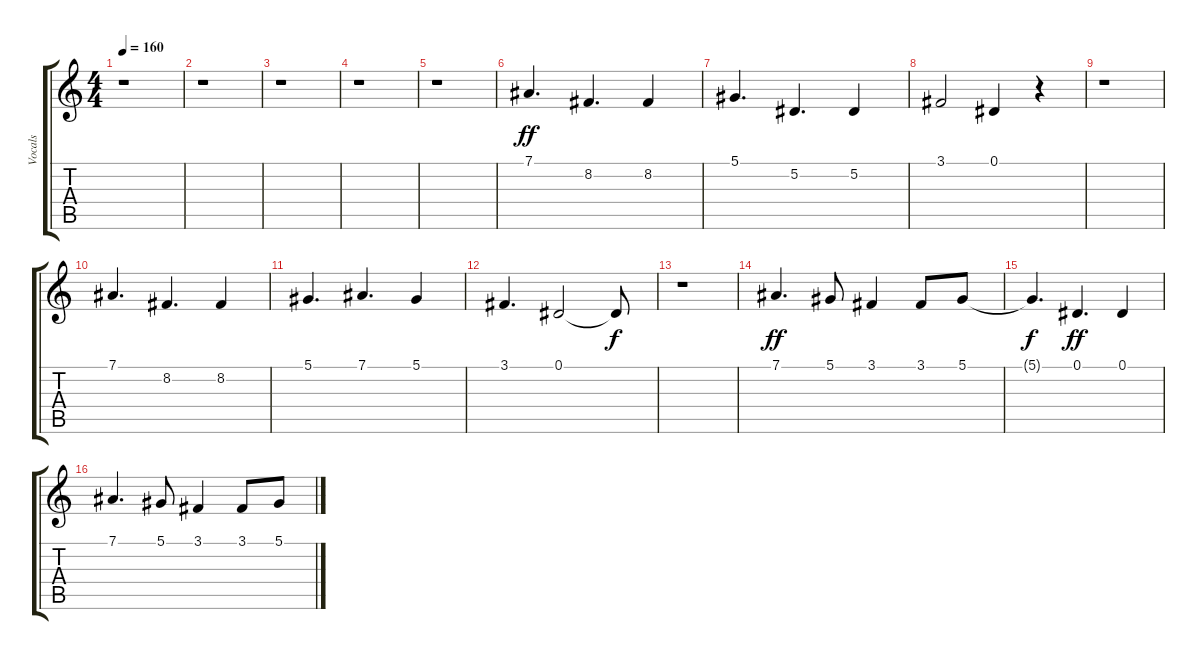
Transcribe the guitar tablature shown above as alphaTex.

\track ("Vocals" "Vocals") {instrument baritonesax}
\staff {score tabs}
\tuning (Eb4 Bb3 Gb3 Db3 Ab2 Eb2) {hide}
\ts (4 4)
\tempo 160
\clef g2
\ks c
r.1{dy ff} |
r.1 |
r.1 |
r.1 |
r.1 |
7.1.4{d} 8.2.4{d} 8.2.4 |
5.1.4{d} 5.2.4{d} 5.2.4 |
3.1.2 0.1.4 r.4 |
r.1 |
7.1.4{d} 8.2.4{d} 8.2.4 |
5.1.4{d} 7.1.4{d} 5.1.4 |
3.1.4{d} 0.1.2 0.1{t}.8{dy f} |
r.1 |
7.1.4{d dy ff} 5.1.8 3.1.4 3.1.8 5.1.8 |
5.1{t}.4{d dy f} 0.1.4{d dy ff} 0.1.4 |
7.1.4{d} 5.1.8 3.1.4 3.1.8 5.1.8
